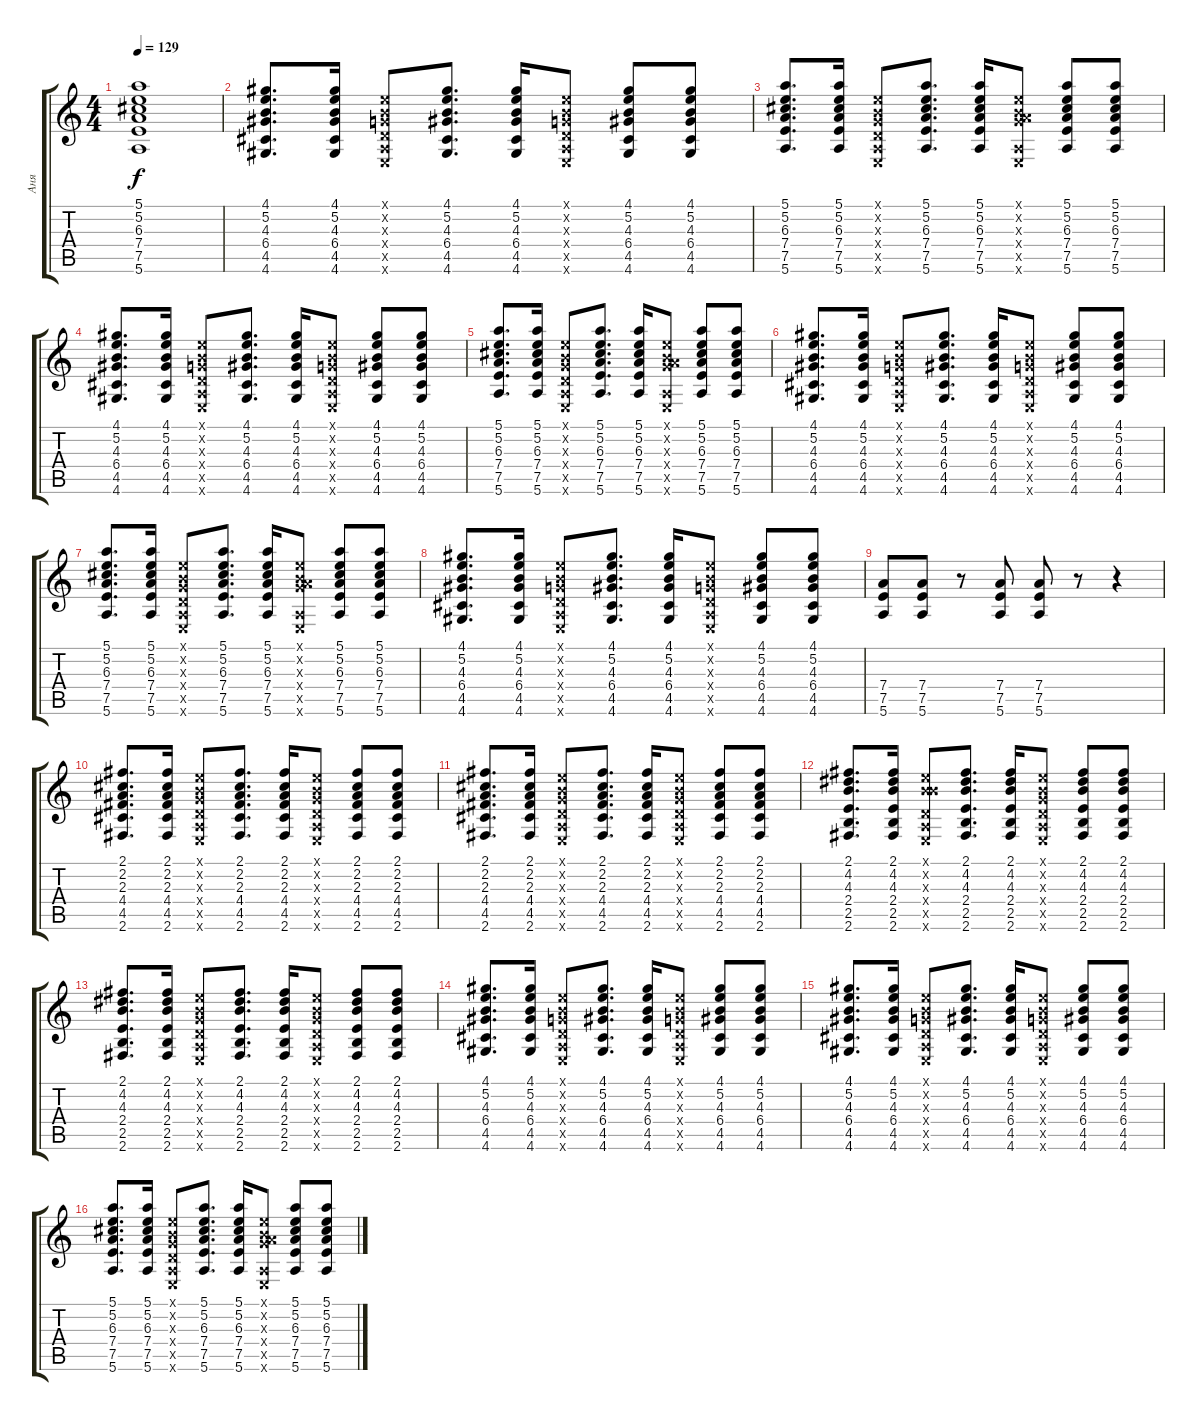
\track ("Аня" "Аня") {instrument acousticguitarsteel}
\staff {score tabs}
\tuning (E4 B3 G3 D3 A2 E2) {hide}
\ts (4 4)
\tempo 129
\clef g2
\ks c
(5.1 5.2 6.3 7.4 7.5 5.6).1{dy f} |
(4.1 5.2 4.3 6.4 4.5 4.6).8{d} (4.1 5.2 4.3 6.4 4.5 4.6).16 (0.1{x} 0.2{x} 0.3{x} 0.4{x} 0.5{x} 0.6{x}).8 (4.1 5.2 4.3 6.4 4.5 4.6).8{d} (4.1 5.2 4.3 6.4 4.5 4.6).16 (0.1{x} 0.2{x} 0.3{x} 0.4{x} 0.5{x} 0.6{x}).8 (4.1 5.2 4.3 6.4 4.5 4.6).8 (4.1 5.2 4.3 6.4 4.5 4.6).8 |
(5.1 5.2 6.3 7.4 7.5 5.6).8{d} (5.1 5.2 6.3 7.4 7.5 5.6).16 (0.1{x} 0.2{x} 0.3{x} 0.4{x} 0.5{x} 0.6{x}).8 (5.1 5.2 6.3 7.4 7.5 5.6).8{d} (5.1 5.2 6.3 7.4 7.5 5.6).16 (0.1{x} 0.2{x} 0.3{x} 7.4{x} 0.5{x} 0.6{x}).8 (5.1 5.2 6.3 7.4 7.5 5.6).8 (5.1 5.2 6.3 7.4 7.5 5.6).8 |
(4.1 5.2 4.3 6.4 4.5 4.6).8{d} (4.1 5.2 4.3 6.4 4.5 4.6).16 (0.1{x} 0.2{x} 0.3{x} 0.4{x} 0.5{x} 0.6{x}).8 (4.1 5.2 4.3 6.4 4.5 4.6).8{d} (4.1 5.2 4.3 6.4 4.5 4.6).16 (0.1{x} 0.2{x} 0.3{x} 0.4{x} 0.5{x} 0.6{x}).8 (4.1 5.2 4.3 6.4 4.5 4.6).8 (4.1 5.2 4.3 6.4 4.5 4.6).8 |
(5.1 5.2 6.3 7.4 7.5 5.6).8{d} (5.1 5.2 6.3 7.4 7.5 5.6).16 (0.1{x} 0.2{x} 0.3{x} 0.4{x} 0.5{x} 0.6{x}).8 (5.1 5.2 6.3 7.4 7.5 5.6).8{d} (5.1 5.2 6.3 7.4 7.5 5.6).16 (0.1{x} 0.2{x} 0.3{x} 7.4{x} 0.5{x} 0.6{x}).8 (5.1 5.2 6.3 7.4 7.5 5.6).8 (5.1 5.2 6.3 7.4 7.5 5.6).8 |
(4.1 5.2 4.3 6.4 4.5 4.6).8{d} (4.1 5.2 4.3 6.4 4.5 4.6).16 (0.1{x} 0.2{x} 0.3{x} 0.4{x} 0.5{x} 0.6{x}).8 (4.1 5.2 4.3 6.4 4.5 4.6).8{d} (4.1 5.2 4.3 6.4 4.5 4.6).16 (0.1{x} 0.2{x} 0.3{x} 0.4{x} 0.5{x} 0.6{x}).8 (4.1 5.2 4.3 6.4 4.5 4.6).8 (4.1 5.2 4.3 6.4 4.5 4.6).8 |
(5.1 5.2 6.3 7.4 7.5 5.6).8{d} (5.1 5.2 6.3 7.4 7.5 5.6).16 (0.1{x} 0.2{x} 0.3{x} 0.4{x} 0.5{x} 0.6{x}).8 (5.1 5.2 6.3 7.4 7.5 5.6).8{d} (5.1 5.2 6.3 7.4 7.5 5.6).16 (0.1{x} 0.2{x} 0.3{x} 7.4{x} 0.5{x} 0.6{x}).8 (5.1 5.2 6.3 7.4 7.5 5.6).8 (5.1 5.2 6.3 7.4 7.5 5.6).8 |
(4.1 5.2 4.3 6.4 4.5 4.6).8{d} (4.1 5.2 4.3 6.4 4.5 4.6).16 (0.1{x} 0.2{x} 0.3{x} 0.4{x} 0.5{x} 0.6{x}).8 (4.1 5.2 4.3 6.4 4.5 4.6).8{d} (4.1 5.2 4.3 6.4 4.5 4.6).16 (0.1{x} 0.2{x} 0.3{x} 0.4{x} 0.5{x} 0.6{x}).8 (4.1 5.2 4.3 6.4 4.5 4.6).8 (4.1 5.2 4.3 6.4 4.5 4.6).8 |
(7.4 7.5 5.6).8 (7.4 7.5 5.6).8 r.8 (7.4 7.5 5.6).8 (7.4 7.5 5.6).8 r.8 r.4 |
(2.1 2.2 2.3 4.4 4.5 2.6).8{d} (2.1 2.2 2.3 4.4 4.5 2.6).16 (0.1{x} 0.2{x} 0.3{x} 0.4{x} 0.5{x} 0.6{x}).8 (2.1 2.2 2.3 4.4 4.5 2.6).8{d} (2.1 2.2 2.3 4.4 4.5 2.6).16 (0.1{x} 0.2{x} 0.3{x} 0.4{x} 0.5{x} 0.6{x}).8 (2.1 2.2 2.3 4.4 4.5 2.6).8 (2.1 2.2 2.3 4.4 4.5 2.6).8 |
(2.1 2.2 2.3 4.4 4.5 2.6).8{d} (2.1 2.2 2.3 4.4 4.5 2.6).16 (0.1{x} 0.2{x} 0.3{x} 0.4{x} 0.5{x} 0.6{x}).8 (2.1 2.2 2.3 4.4 4.5 2.6).8{d} (2.1 2.2 2.3 4.4 4.5 2.6).16 (0.1{x} 0.2{x} 0.3{x} 0.4{x} 0.5{x} 0.6{x}).8 (2.1 2.2 2.3 4.4 4.5 2.6).8 (2.1 2.2 2.3 4.4 4.5 2.6).8 |
(2.1 4.2 4.3 2.4 2.5 2.6).8{d} (2.1 4.2 4.3 2.4 2.5 2.6).16 (0.1{x} 0.2{x} 4.3{x} 0.4{x} 0.5{x} 0.6{x}).8 (2.1 4.2 4.3 2.4 2.5 2.6).8{d} (2.1 4.2 4.3 2.4 2.5 2.6).16 (0.1{x} 0.2{x} 0.3{x} 0.4{x} 0.5{x} 0.6{x}).8 (2.1 4.2 4.3 2.4 2.5 2.6).8 (2.1 4.2 4.3 2.4 2.5 2.6).8 |
(2.1 4.2 4.3 2.4 2.5 2.6).8{d} (2.1 4.2 4.3 2.4 2.5 2.6).16 (0.1{x} 0.2{x} 0.3{x} 0.4{x} 0.5{x} 0.6{x}).8 (2.1 4.2 4.3 2.4 2.5 2.6).8{d} (2.1 4.2 4.3 2.4 2.5 2.6).16 (0.1{x} 0.2{x} 0.3{x} 0.4{x} 0.5{x} 0.6{x}).8 (2.1 4.2 4.3 2.4 2.5 2.6).8 (2.1 4.2 4.3 2.4 2.5 2.6).8 |
(4.1 5.2 4.3 6.4 4.5 4.6).8{d} (4.1 5.2 4.3 6.4 4.5 4.6).16 (0.1{x} 0.2{x} 0.3{x} 0.4{x} 0.5{x} 0.6{x}).8 (4.1 5.2 4.3 6.4 4.5 4.6).8{d} (4.1 5.2 4.3 6.4 4.5 4.6).16 (0.1{x} 0.2{x} 0.3{x} 0.4{x} 0.5{x} 0.6{x}).8 (4.1 5.2 4.3 6.4 4.5 4.6).8 (4.1 5.2 4.3 6.4 4.5 4.6).8 |
(4.1 5.2 4.3 6.4 4.5 4.6).8{d} (4.1 5.2 4.3 6.4 4.5 4.6).16 (0.1{x} 0.2{x} 0.3{x} 0.4{x} 0.5{x} 0.6{x}).8 (4.1 5.2 4.3 6.4 4.5 4.6).8{d} (4.1 5.2 4.3 6.4 4.5 4.6).16 (0.1{x} 0.2{x} 0.3{x} 0.4{x} 0.5{x} 0.6{x}).8 (4.1 5.2 4.3 6.4 4.5 4.6).8 (4.1 5.2 4.3 6.4 4.5 4.6).8 |
(5.1 5.2 6.3 7.4 7.5 5.6).8{d} (5.1 5.2 6.3 7.4 7.5 5.6).16 (0.1{x} 0.2{x} 0.3{x} 0.4{x} 0.5{x} 0.6{x}).8 (5.1 5.2 6.3 7.4 7.5 5.6).8{d} (5.1 5.2 6.3 7.4 7.5 5.6).16 (0.1{x} 0.2{x} 0.3{x} 7.4{x} 0.5{x} 0.6{x}).8 (5.1 5.2 6.3 7.4 7.5 5.6).8 (5.1 5.2 6.3 7.4 7.5 5.6).8
